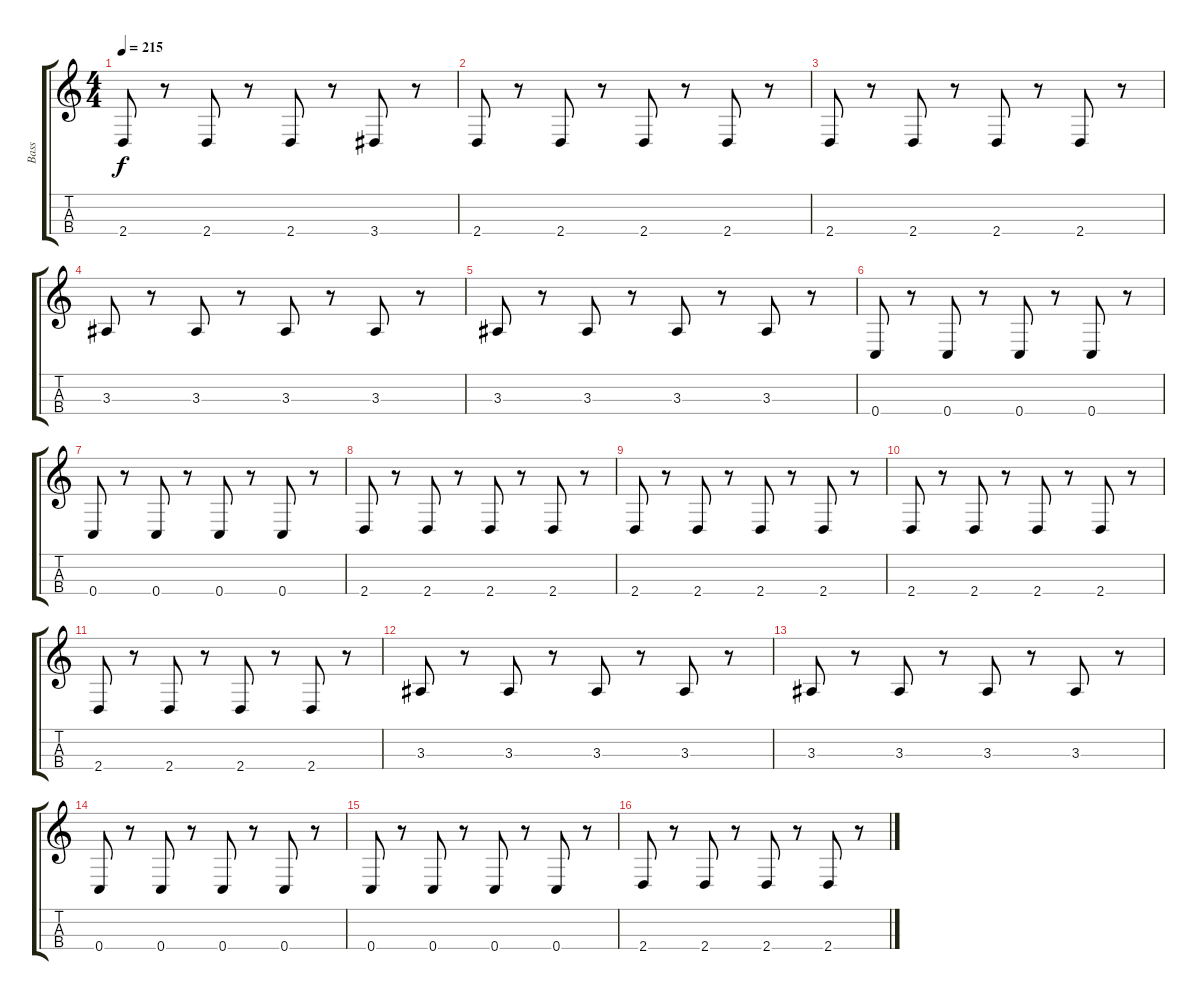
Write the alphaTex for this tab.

\track ("Bass" "Bass") {instrument electricbassfinger}
\staff {score tabs}
\tuning (G3 C3 G2 C2) {hide}
\ts (4 4)
\tempo 215
\clef g2
\ks c
2.4.8{dy f} r.8 2.4.8 r.8 2.4.8 r.8 3.4.8 r.8 |
2.4.8 r.8 2.4.8 r.8 2.4.8 r.8 2.4.8 r.8 |
2.4.8 r.8 2.4.8 r.8 2.4.8 r.8 2.4.8 r.8 |
3.3.8 r.8 3.3.8 r.8 3.3.8 r.8 3.3.8 r.8 |
3.3.8 r.8 3.3.8 r.8 3.3.8 r.8 3.3.8 r.8 |
0.4.8 r.8 0.4.8 r.8 0.4.8 r.8 0.4.8 r.8 |
0.4.8 r.8 0.4.8 r.8 0.4.8 r.8 0.4.8 r.8 |
2.4.8 r.8 2.4.8 r.8 2.4.8 r.8 2.4.8 r.8 |
2.4.8 r.8 2.4.8 r.8 2.4.8 r.8 2.4.8 r.8 |
2.4.8 r.8 2.4.8 r.8 2.4.8 r.8 2.4.8 r.8 |
2.4.8 r.8 2.4.8 r.8 2.4.8 r.8 2.4.8 r.8 |
3.3.8 r.8 3.3.8 r.8 3.3.8 r.8 3.3.8 r.8 |
3.3.8 r.8 3.3.8 r.8 3.3.8 r.8 3.3.8 r.8 |
0.4.8 r.8 0.4.8 r.8 0.4.8 r.8 0.4.8 r.8 |
0.4.8 r.8 0.4.8 r.8 0.4.8 r.8 0.4.8 r.8 |
2.4.8 r.8 2.4.8 r.8 2.4.8 r.8 2.4.8 r.8
